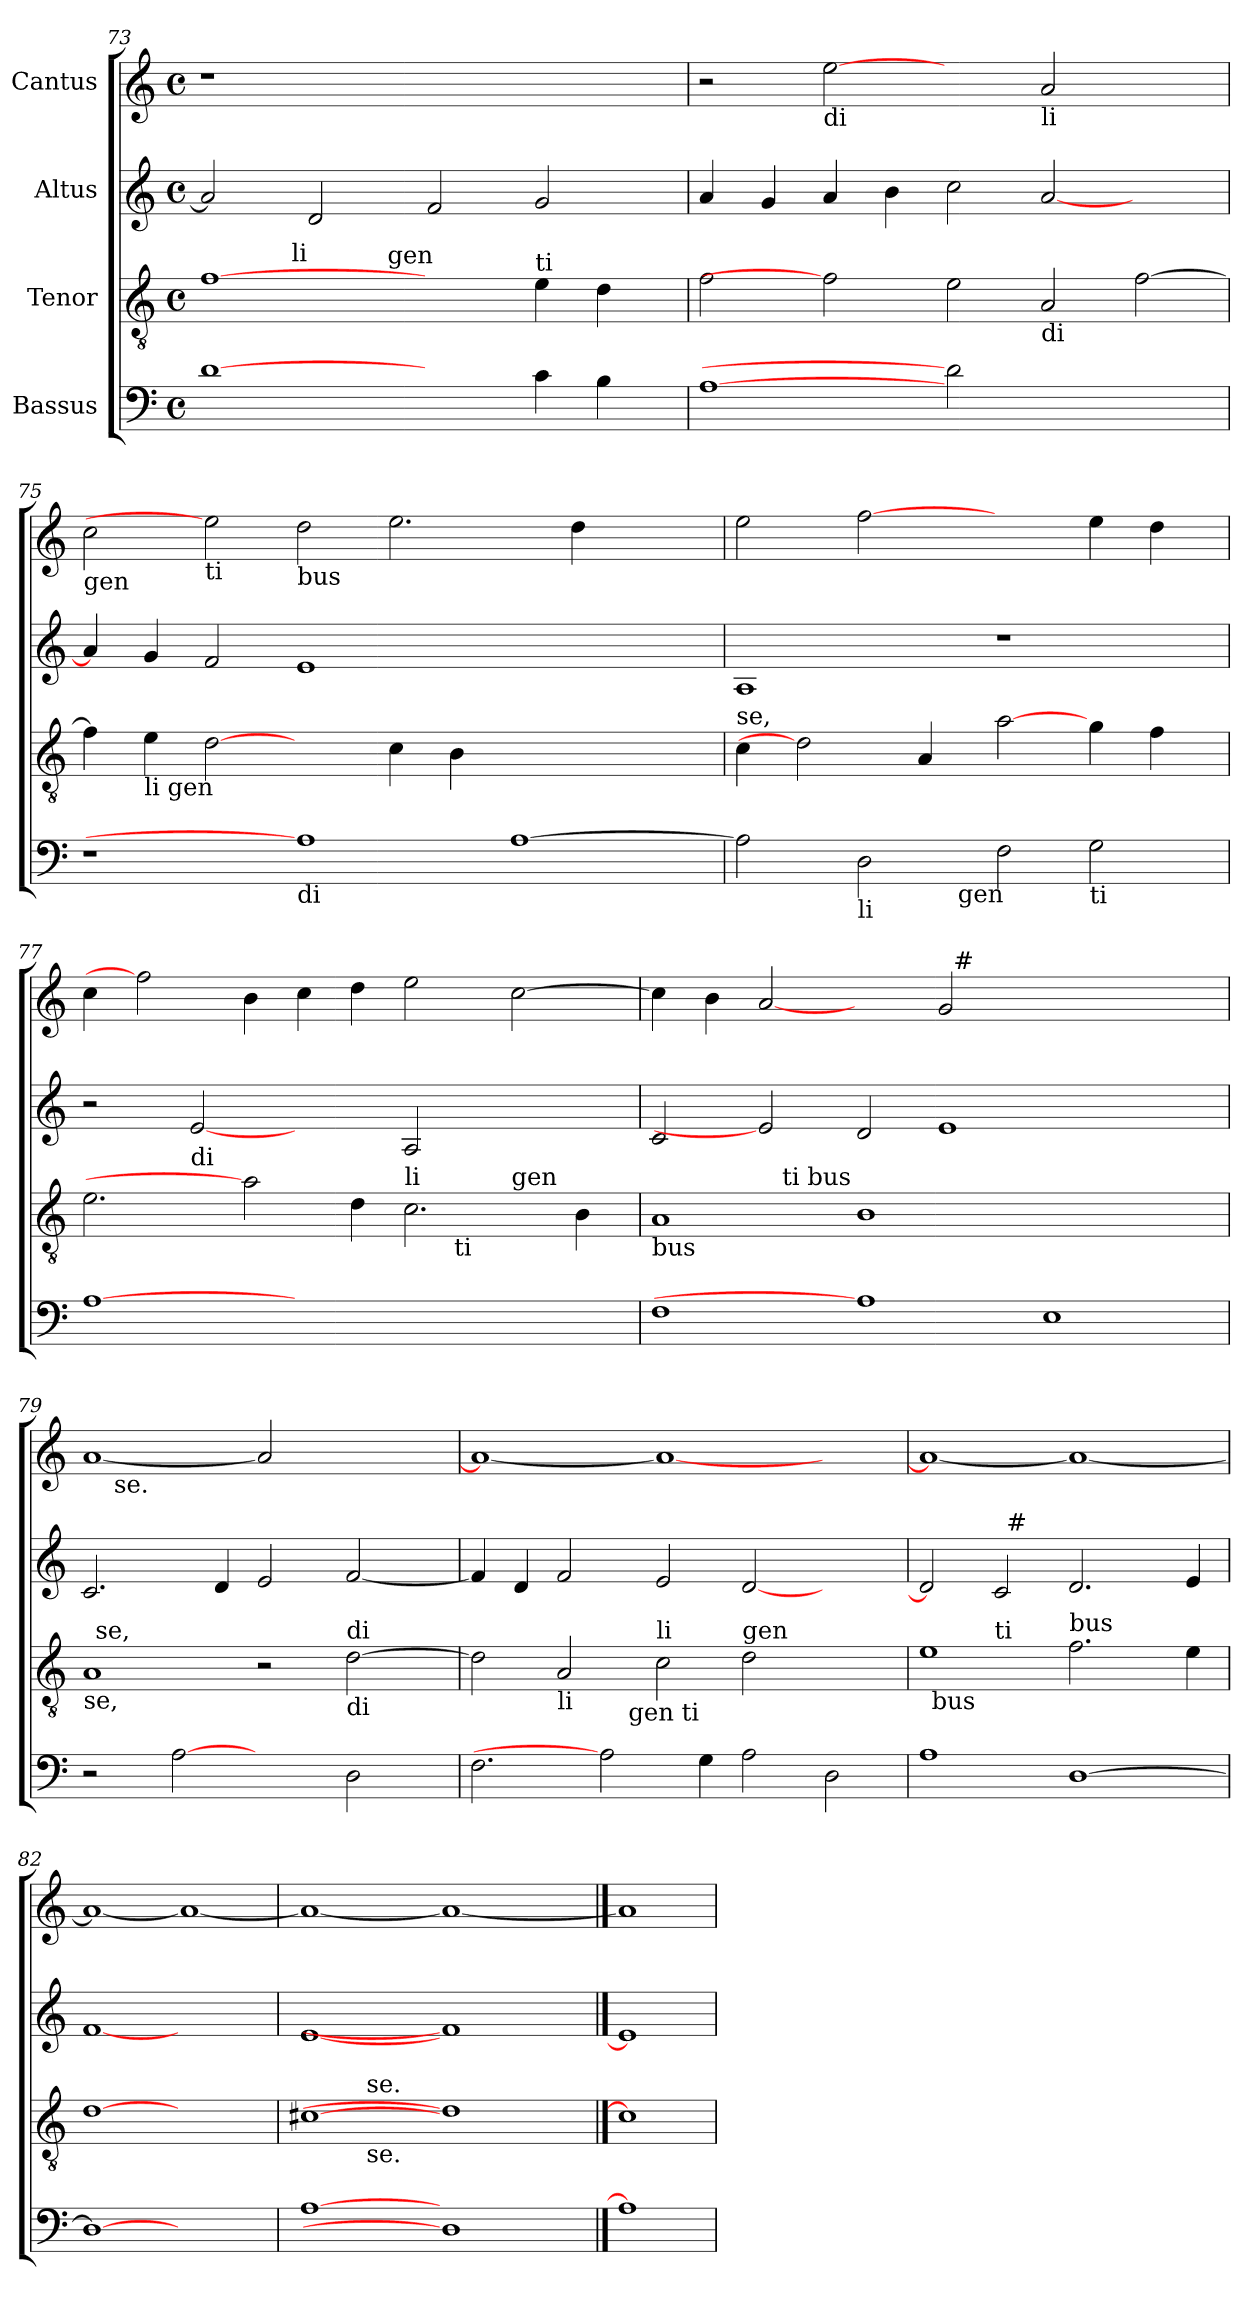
**kern	**kern	**kern	**kern
*part4	*part3	*part2	*part1
*staff4	*staff3	*staff2	*staff1
*I"Bassus	*I"Tenor	*I"Altus	*I"Cantus
*clefF4	*clefGv2	*clefG2	*clefG2
*ITrd7c12	*	*	*
*k[]	*k[]	*k[]	*k[]
*C:	*C:	*C:	*C:
*M4/4	*M4/4	*M4/4	*M4/4
*met(c)	*met(c)	*met(c)	*met(c)
=73	=73	=73	=73
!	!LO:TX:b:t=se,	!	!
*	*^	*	*
*	*	*^	*	*
[1D	[1f	4...ryy	2..ryy	2a/]	1r
!	!	!LO:TX:a:t=li	!	!	!
.	.	1ryy	.	.	.
.	.	.	.	2d/	.
!	!	!	!LO:TX:a:t=gen	!	!
.	.	.	1ryy	.	.
2ryy	2ryy	.	.	2f/	1ryy
.	.	2ryy	.	.	.
!	!LO:TX:a:t=ti	!	!	!	!
4C\	4e\	.	.	2g/	.
4BB\	4d\	.	.	.	.
.	.	.	8ryy	.	.
.	.	32ryy	.	.	.
=74	=74	=74	=74	=74	=74
!	!LO:TX:a:t=bus	!	!	!	!
*	*v	*v	*v	*	*
[1AA	2f\	4a/	2r
.	.	4g/	.
!	!	!	!LO:TX:b:t=di
.	2f]	4a/	[2ee
.	.	4b\	.
2D]	2e\	2cc\	2ryy
!	!	!	!LO:TX:b:t=li
!	!LO:TX:b:t=di	!	!
1ryy	2A/	[<2a/	2a/
.	[>2f\	2ryy	2ryy
=75	=75	=75	=75
!	!	!	!LO:TX:b:t=gen
1r	4f\]	4a/]	2cc\
!	!LO:TX:b:t=li gen	!	!
.	4e\	4g/	.
!	!	!	!LO:TX:b:t=ti
.	[2d	2f/	2ee]
!	!	!	!LO:TX:b:t=bus
!LO:TX:b:t=di	!	!	!
1AA]	2ryy	1e	2dd\
.	4c\	.	2.ee\
.	4B\	.	.
[>1AA	1ryy	1ryy	.
.	.	.	4dd\
.	.	.	2ryy
=76	=76	=76	=76
!	!LO:TX:a:t=se,	!	!
*^	*	*	*
2AA\]	2..ryy	4c\	1A	2ee\
.	.	2d]	.	.
!LO:TX:b:t=li	!	!	!	!
2DD\	.	.	.	[2ff
.	.	4A/	.	.
!	!LO:TX:b:t=gen	!	!	!
.	1ryy	.	.	.
2FF\	.	[2a	1r	2ryy
!LO:TX:b:t=ti	!	!	!	!
2GG\	.	4g\	.	4ee\
.	.	4f\	.	4dd\
.	8ryy	.	.	.
*v	*v	*	*	*
!!LO:LB:g=z
=77	=77	=77	=77
*	*^	*	*
*	*	*^	*	*
*	*	*	*^	*	*
[1AA	2.e\	2ryy	1ryy	0ryy	2r	4cc\
.	.	.	.	.	.	2ff]
!	!	!LO:TX:a:t=di	!	!	!	!
.	.	0ryy	.	.	[2e	.
.	2a]	.	.	.	.	4b\
1.ryy	.	.	2ryy	.	2ryy	4cc\
.	4d\	.	.	.	.	4dd\
!	!LO:TX:a:t=li	!	!	!	!	!
.	2.c\	.	8..ryy	.	2A/	2ee\
!	!	!	!LO:TX:b:t=ti	!	!	!
.	.	.	2ryy	.	.	.
!	!	!	!	!LO:TX:a:t=gen	!	!
.	.	.	.	2ryy	2ryy	[>2cc\
.	.	.	4ryy	.	.	.
.	4B\	.	.	.	.	.
.	.	.	32ryy	.	.	.
=78	=78	=78	=78	=78	=78	=78
!	!LO:TX:b:t=bus	!	!	!	!	!
*	*	*v	*v	*v	*	*^
1FF	1A	2ryy	2c/	4cc\]	1ryy
.	.	.	.	4b\	.
.	.	16ryy	2e]	[2a	.
!	!	!LO:TX:a:t=ti bus	!	!	!
.	.	1ryy	.	.	.
1AA]	1B	.	2d/	2ryy	2ryy
.	.	.	1e	2g/	32ryy
!	!	!	!	!	!LO:TX:a:t=#
.	.	.	.	.	1ryy
.	.	1ryy	.	.	.
1EE	1ryy	.	.	1ryy	.
.	.	.	2ryy	.	.
.	.	.	.	.	4...ryy
.	.	4..ryy	.	.	.
=79	=79	=79	=79	=79	=79
!	!LO:TX:b:t=se,	!	!	!	!
2r	1A	32ryy	2.c/	[<1a	16.ryy
!	!	!LO:TX:a:t=se,	!	!	!
.	.	1ryy	.	.	.
!	!	!	!	!	!LO:TX:b:t=se.
.	.	.	.	.	1ryy
[2AA	.	.	.	.	.
.	.	.	4d/	.	.
2ryy	2r	.	2e/	2a]	.
.	.	2ryy	.	.	.
.	.	.	.	.	2ryy
!	!LO:TX:b:t=di	!	!	!	!
!	!LO:TX:a:t=di	!	!	!	!
2DD\	[>2d\	.	[<2f/	2ryy	.
.	.	4...ryy	.	.	.
.	.	.	.	.	4ryy
.	.	.	.	.	8ryy
.	.	.	.	.	32ryy
*	*	*	*	*v	*v
=80	=80	=80	=80	=80
2.FF\	2d\]	2..ryy	4f/]	1a_
.	.	.	4d/	.
!	!LO:TX:b:t=li	!	!	!
.	2A/	.	2f/	.
2AA]	.	.	.	.
!	!	!LO:TX:b:t=gen ti	!	!
.	.	1ryy	.	.
!	!LO:TX:a:t=li	!	!	!
.	2c\	.	2e/	1a_
4GG\	.	.	.	.
!	!LO:TX:a:t=gen	!	!	!
2AA\	2d\	.	[<2d/	.
.	.	2ryy	.	.
2DD\	2ryy	.	2ryy	2ryy
.	.	8ryy	.	.
=81	=81	=81	=81	=81
*	*	*^	*^	*
1AA	1e	32ryy	2ryy	2d/]	2ryy	1a_
!	!	!LO:TX:b:t=bus	!	!	!	!
.	.	1ryy	.	.	.	.
!	!	!	!LO:TX:a:t=ti	!	!	!
.	.	.	1.ryy	2c/	32ryy	.
!	!	!	!	!	!LO:TX:a:t=#	!
.	.	.	.	.	1ryy	.
!	!LO:TX:a:t=bus	!	!	!	!	!
[>1DD	2.f\	.	.	2.d/	.	1a_
.	.	2ryy	.	.	.	.
.	.	4...ryy	.	.	4...ryy	.
.	4e\	.	.	4e/	.	.
*	*v	*v	*v	*	*	*
*	*	*v	*v	*
=82	=82	=82	=82
1DD_	[1d	[1f	1a_
1ryy	1ryy	1ryy	1a_
=83	=83	=83	=83
*	*^	*	*
[1AA	[1c#X	4ryy	[1e	1a_
.	.	16.ryy	.	.
!	!	!LO:TX:b:t=se.	!	!
!	!	!LO:TX:a:t=se.	!	!
.	.	1ryy	.	.
1DD]	1d]	.	1f]	1a_
.	.	2ryy	.	.
.	.	8ryy	.	.
.	.	32ryy	.	.
*	*v	*v	*	*
==84	==84	==84	==84
1AA]	1c#]	1e]	1a]
=	=	=	=
*-	*-	*-	*-
